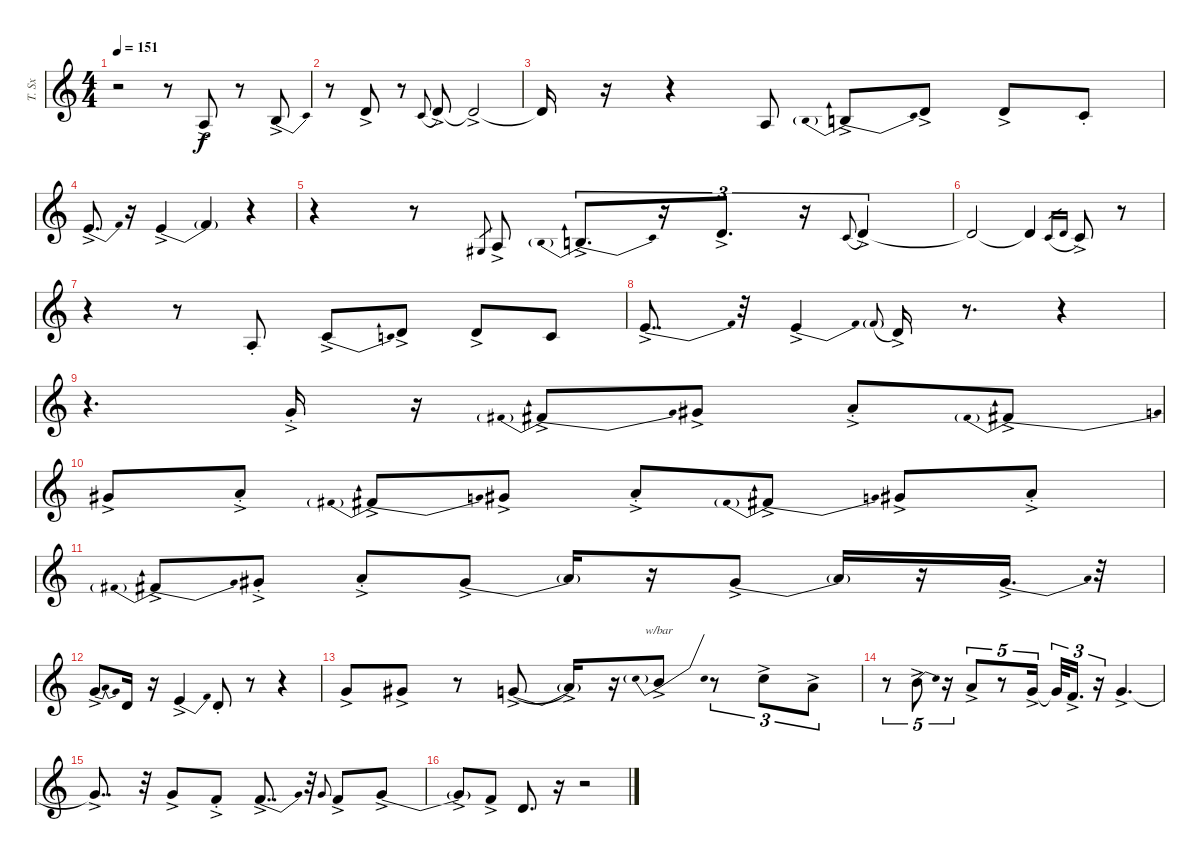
\bracketExtendMode groupsimilarinstruments
\track ("Tenor Sax" "T. Sx") {instrument acousticgrandpiano}
\staff {score}
\tuning (E4 B3 G3 D3 A2 E2)
\ts (4 4)
\tempo 151
\clef g2
\ks aminor
r.2{dy f} r.8 2.3{ac}.8 r.8 4.3{be (bend 0 0 18 2) ac}.8 |
r.8 3.2{ac}.8 r.8 1.2.8{gr onbeat legatoorigin} 3.2{ac}.8 3.2{ac t}.2 |
3.2{t}.16 r.16 r.4 2.3.8 4.3{be (prebendbend 0 1 36.6 2) ac}.8 3.2{ac}.8 3.2{ac}.8 1.2{st}.8 |
5.2{be (bend 6.6 0 40.8 2) ac}.8{d} r.16 5.2{be (bend 6.6 0 40.8 2) ac}.4 5.2{t}.4 r.4 |
r.4 r.8 1.3{acc #}.8{gr} 2.3{ac}.8 4.3{be (prebendbend 0 1 36.6 2) ac}.8{d tu (3 2)} r.16{tu (3 2)} 3.2{ac}.8{d tu (3 2)} r.16{tu (3 2)} 1.2.8{tu (3 2) gr onbeat legatoorigin} 3.2{ac}.4{tu (3 2)} |
3.2{t}.2 3.2{t}.4 1.2.16{gr legatoorigin} 3.2.16{gr legatoorigin} 1.2{ac}.8 r.8 |
r.4 r.8 2.3{st}.8 1.2{be (bend 0 0 59.4 1) ac}.8 3.2{ac}.8 3.2{ac}.8 1.2.8 |
5.2{be (bend 8.4 0 40.199999999999996 2) ac}.8{dd} r.32 5.2{be (bend 8.4 0 40.199999999999996 2) ac}.4 1.1{g}.8{gr onbeat legatoorigin} 3.2{ac}.16 r.8{d} r.4 |
r.4{d} 3.1{ac st}.16 r.16 2.1{be (prebendbend 0 1 11.4 2) ac acc #}.8 4.1{ac acc #}.8 5.1{ac st}.8 2.1{be (prebendbend 0 1 11.4 2) ac acc #}.8 |
4.1{ac acc #}.8 5.1{ac st}.8 2.1{be (prebendbend 0 1 11.4 2) ac acc #}.8 4.1{ac acc #}.8 5.1{ac st}.8 2.1{be (prebendbend 0 1 11.4 2) ac acc #}.8 4.1{ac acc #}.8 5.1{ac st}.8 |
2.1{be (prebendbend 0 1 11.4 2) ac acc #}.8 4.1{ac st acc #}.8 5.1{ac st}.8 4.1{be (bend 4.2 0 17.4 2) ac acc #}.8 4.1{t}.16 r.16 4.1{be (bend 4.2 0 17.4 2) ac acc #}.8 4.1{t}.16 r.16 4.1{be (bend 1.7999999999999998 0 13.2 2) ac acc #}.16{d} r.32 |
3.1{be (bendrelease 0 0 19.2 4 32.4 4 52.8 0) ac}.8 3.2.16 r.16 5.2{be (bend 8.4 0 40.199999999999996 2) ac}.4 3.2{st}.8 r.8 r.4 |
3.1{ac}.8 4.1{ac acc #}.8 r.8 3.1{be (bend 12.6 0 59.4 4) ac}.8{legatoorigin} 3.1{be (hold 0 4 60 4) ac t}.16 r.16 8.1{ac}.8{tbe (predivedive default 0 -2 13.2 0)} r.8{tu (3 2)} 8.1{ac}.8{tu (3 2)} 5.1{ac}.8{tu (3 2)} |
r.8{tu (5 4)} 7.1{be (bend 4.2 0 29.4 2) ac}.8{tu (5 4)} r.16{tu (5 4)} 5.1{ac}.8{tu (5 4)} r.8{tu (5 4)} 3.1{ac}.16{tu (5 4)} 3.1{t}.32{tu (3 2)} 1.1{ac}.16{d tu (3 2)} r.16{tu (3 2)} 3.1{ac}.4{d} |
3.1{ac t}.8{dd} r.32 3.1{ac}.8 1.1{ac st}.8 1.1{be (bend 0.6 0 42 4) ac}.8{dd} r.32 3.1.8{gr onbeat} 1.1{ac}.8 3.1{be (bendrelease 19.8 0 30.599999999999998 4 42.6 4 52.8 0) ac}.8 |
3.1{ac t}.8 1.1{ac}.8 3.2.8{d} r.16 r.2
